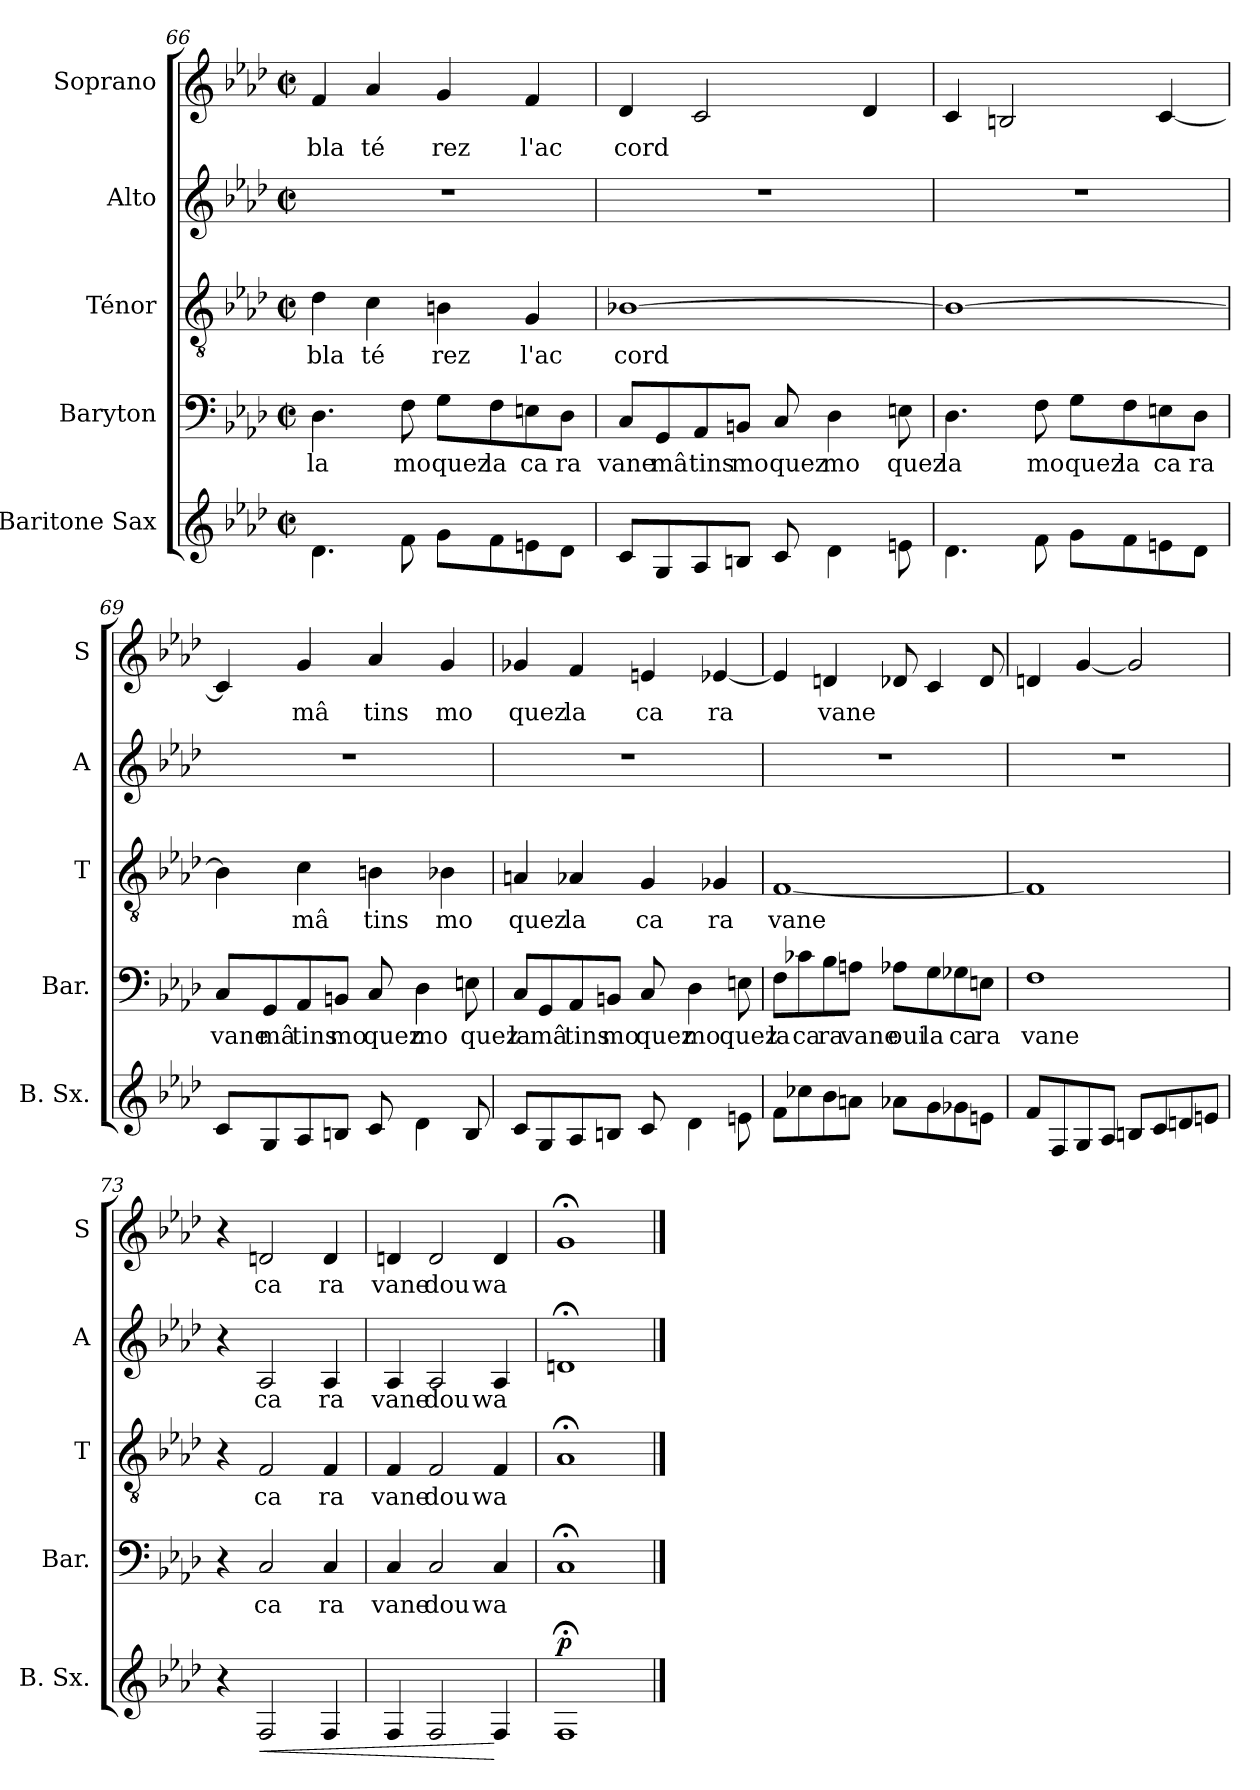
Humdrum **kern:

**kern	**text	**dynam	**kern	**text	**kern	**text	**kern	**text	**kern	**text
*part5	*part5	*part5	*part4	*part4	*part3	*part3	*part2	*part2	*part1	*part1
*staff5	*staff5	*staff5	*staff4	*staff4	*staff3	*staff3	*staff2	*staff2	*staff1	*staff1
*I"Baritone Sax	*	*	*I"Baryton	*	*I"Ténor	*	*I"Alto	*	*I"Soprano	*
*I'B. Sx.	*	*	*I'Bar.	*	*I'T	*	*I'A	*	*I'S	*
*clefG2	*	*	*clefF4	*	*clefGv2	*	*clefG2	*	*clefG2	*
*ITrd12c21	*	*	*	*	*	*	*	*	*	*
*k[b-e-a-d-]	*	*	*k[b-e-a-d-]	*	*k[b-e-a-d-]	*	*k[b-e-a-d-]	*	*k[b-e-a-d-]	*
*A-:	*	*	*A-:	*	*A-:	*	*A-:	*	*A-:	*
*M2/2	*	*	*M2/2	*	*M2/2	*	*M2/2	*	*M2/2	*
*met(c|)	*	*	*met(c|)	*	*met(c|)	*	*met(c|)	*	*met(c|)	*
=66	=66	=66	=66	=66	=66	=66	=66	=66	=66	=66
!	!	!	!	!LO:LY:b	!	!LO:LY:b	!	!	!	!LO:LY:b
4.D-\	.	.	4.D-\	la	4d-\	bla	1r	.	4f/	bla
!	!	!	!	!	!	!LO:LY:b	!	!	!	!LO:LY:b
.	.	.	.	.	4c\	té	.	.	4a-/	té
!	!	!	!	!LO:LY:b	!	!	!	!	!	!
8F\	.	.	8F\	mo	.	.	.	.	.	.
!	!	!	!	!LO:LY:b	!	!LO:LY:b	!	!	!	!LO:LY:b
8G\L	.	.	8G\L	quez	4Bn\	rez	.	.	4g/	rez
!	!	!	!	!LO:LY:b	!	!	!	!	!	!
8F\	.	.	8F\	la	.	.	.	.	.	.
!	!	!	!	!LO:LY:b	!	!LO:LY:b	!	!	!	!LO:LY:b
8En\	.	.	8En\	ca	4G/	l'ac	.	.	4f/	l'ac
!	!	!	!	!LO:LY:b	!	!	!	!	!	!
8D-\J	.	.	8D-\J	ra	.	.	.	.	.	.
!!LO:LB:g=z
=67	=67	=67	=67	=67	=67	=67	=67	=67	=67	=67
!	!	!	!	!LO:LY:b	!	!LO:LY:b	!	!	!	!LO:LY:b
8C/L	.	.	8C/L	vane	[1B-X	cord	1r	.	4d-/	cord
!	!	!	!	!LO:LY:b	!	!	!	!	!	!
8GG/	.	.	8GG/	mâ	.	.	.	.	.	.
!	!	!	!	!LO:LY:b	!	!	!	!	!	!
8AA-/	.	.	8AA-/	tins	.	.	.	.	2c/	.
!	!	!	!	!LO:LY:b	!	!	!	!	!	!
8BBn/J	.	.	8BBn/J	mo	.	.	.	.	.	.
!	!	!	!	!LO:LY:b	!	!	!	!	!	!
8C/	.	.	8C/	quez	.	.	.	.	.	.
!	!	!	!	!LO:LY:b	!	!	!	!	!	!
4D-\	.	.	4D-\	mo	.	.	.	.	.	.
.	.	.	.	.	.	.	.	.	4d-/	.
!	!	!	!	!LO:LY:b	!	!	!	!	!	!
8En\	.	.	8En\	quez	.	.	.	.	.	.
=68	=68	=68	=68	=68	=68	=68	=68	=68	=68	=68
!	!	!	!	!LO:LY:b	!	!	!	!	!	!
4.D-\	.	.	4.D-\	la	1B-_	.	1r	.	4c/	.
.	.	.	.	.	.	.	.	.	2Bn/	.
!	!	!	!	!LO:LY:b	!	!	!	!	!	!
8F\	.	.	8F\	mo	.	.	.	.	.	.
!	!	!	!	!LO:LY:b	!	!	!	!	!	!
8G\L	.	.	8G\L	quez	.	.	.	.	.	.
!	!	!	!	!LO:LY:b	!	!	!	!	!	!
8F\	.	.	8F\	la	.	.	.	.	.	.
!	!	!	!	!LO:LY:b	!	!	!	!	!	!
8En\	.	.	8En\	ca	.	.	.	.	[4c/	.
!	!	!	!	!LO:LY:b	!	!	!	!	!	!
8D-\J	.	.	8D-\J	ra	.	.	.	.	.	.
=69	=69	=69	=69	=69	=69	=69	=69	=69	=69	=69
!	!	!	!	!LO:LY:b	!	!	!	!	!	!
8C/L	.	.	8C/L	vane	4B-\]	.	1r	.	4c/]	.
!	!	!	!	!LO:LY:b	!	!	!	!	!	!
8GG/	.	.	8GG/	mâ	.	.	.	.	.	.
!	!	!	!	!LO:LY:b	!	!LO:LY:b	!	!	!	!LO:LY:b
8AA-/	.	.	8AA-/	tins	4c\	mâ	.	.	4g/	mâ
!	!	!	!	!LO:LY:b	!	!	!	!	!	!
8BBn/J	.	.	8BBn/J	mo	.	.	.	.	.	.
!	!	!	!	!LO:LY:b	!	!LO:LY:b	!	!	!	!LO:LY:b
8C/	.	.	8C/	quez	4Bn\	tins	.	.	4a-/	tins
!	!	!	!	!LO:LY:b	!	!	!	!	!	!
4D-\	.	.	4D-\	mo	.	.	.	.	.	.
!	!	!	!	!	!	!LO:LY:b	!	!	!	!LO:LY:b
.	.	.	.	.	4B-X\	mo	.	.	4g/	mo
!	!	!	!	!LO:LY:b	!	!	!	!	!	!
8BB/	.	.	8En\	quez	.	.	.	.	.	.
!!LO:PB:g=z
=70	=70	=70	=70	=70	=70	=70	=70	=70	=70	=70
!	!	!	!	!LO:LY:b	!	!LO:LY:b	!	!	!	!LO:LY:b
8C/L	.	.	8C/L	la	4An/	quez	1r	.	4g-X/	quez
!	!	!	!	!LO:LY:b	!	!	!	!	!	!
8GG/	.	.	8GG/	mâ	.	.	.	.	.	.
!	!	!	!	!LO:LY:b	!	!LO:LY:b	!	!	!	!LO:LY:b
8AA-/	.	.	8AA-/	tins	4A-X/	la	.	.	4f/	la
!	!	!	!	!LO:LY:b	!	!	!	!	!	!
8BBn/J	.	.	8BBn/J	mo	.	.	.	.	.	.
!	!	!	!	!LO:LY:b	!	!LO:LY:b	!	!	!	!LO:LY:b
8C/	.	.	8C/	quez	4G/	ca	.	.	4en/	ca
!	!	!	!	!LO:LY:b	!	!	!	!	!	!
4D-\	.	.	4D-\	mo	.	.	.	.	.	.
!	!	!	!	!	!	!LO:LY:b	!	!	!	!LO:LY:b
.	.	.	.	.	4G-X/	ra	.	.	[4e-X/	ra
!	!	!	!	!LO:LY:b	!	!	!	!	!	!
8En\	.	.	8En\	quez	.	.	.	.	.	.
=71	=71	=71	=71	=71	=71	=71	=71	=71	=71	=71
!	!	!	!	!LO:LY:b	!	!LO:LY:b	!	!	!	!
8F\L	.	.	8F\L	la	[1F	vane	1r	.	4e-/]	.
!	!	!	!	!LO:LY:b	!	!	!	!	!	!
8c-X\	.	.	8c-X\	ca	.	.	.	.	.	.
!	!	!	!	!LO:LY:b	!	!	!	!	!	!LO:LY:b
8B-\	.	.	8B-\	ra	.	.	.	.	4dn/	vane
!	!	!	!	!LO:LY:b	!	!	!	!	!	!
8An\J	.	.	8An\J	vane	.	.	.	.	.	.
!	!	!	!	!LO:LY:b	!	!	!	!	!	!
8A-X\L	.	.	8A-X\L	oui	.	.	.	.	8d-X/	.
!	!	!	!	!LO:LY:b	!	!	!	!	!	!
8G\	.	.	8G\	la	.	.	.	.	4c/	.
!	!	!	!	!LO:LY:b	!	!	!	!	!	!
8G-X\	.	.	8G-X\	ca	.	.	.	.	.	.
!	!	!	!	!LO:LY:b	!	!	!	!	!	!
8En\J	.	.	8En\J	ra	.	.	.	.	8d-/	.
=72	=72	=72	=72	=72	=72	=72	=72	=72	=72	=72
!	!	!	!	!LO:LY:b	!	!	!	!	!	!
8F/L	.	.	1F	vane	1F]	.	1r	.	4dn/	.
8FF/	.	.	.	.	.	.	.	.	.	.
8GG/	.	.	.	.	.	.	.	.	[4g/	.
8AA-/J	.	.	.	.	.	.	.	.	.	.
8BBn/L	.	.	.	.	.	.	.	.	2g/]	.
8C/	.	.	.	.	.	.	.	.	.	.
8Dn/	.	.	.	.	.	.	.	.	.	.
8En/J	.	.	.	.	.	.	.	.	.	.
!!LO:LB:g=z
=73	=73	=73	=73	=73	=73	=73	=73	=73	=73	=73
4r	.	.	4r	.	4r	.	4r	.	4r	.
!	!	!LO:HP:b	!	!LO:LY:b	!	!LO:LY:b	!	!LO:LY:b	!	!LO:LY:b
2FF/	.	<	2C/	ca	2F/	ca	2A-/	ca	2dn/	ca
!	!	!	!	!LO:LY:b	!	!LO:LY:b	!	!LO:LY:b	!	!LO:LY:b
4FF/	.	.	4C/	ra	4F/	ra	4A-/	ra	4d/	ra
=74	=74	=74	=74	=74	=74	=74	=74	=74	=74	=74
!	!	!	!	!LO:LY:b	!	!LO:LY:b	!	!LO:LY:b	!	!LO:LY:b
4FF/	.	.	4C/	vane	4F/	vane	4A-/	vane	4dn/	vane
!	!	!	!	!LO:LY:b	!	!LO:LY:b	!	!LO:LY:b	!	!LO:LY:b
2FF/	.	.	2C/	dou	2F/	dou	2A-/	dou	2d/	dou
!	!	!	!	!LO:LY:b	!	!LO:LY:b	!	!LO:LY:b	!	!LO:LY:b
4FF/	.	[	4C/	wa	4F/	wa	4A-/	wa	4d/	wa
=75	=75	=75	=75	=75	=75	=75	=75	=75	=75	=75
!	!	!LO:DY:b	!	!	!	!	!	!	!	!
1FF;<	.	p	1C;<	.	1A-;<	.	1dn;<	.	1g;<	.
==	==	==	==	==	==	==	==	==	==	==
*-	*-	*-	*-	*-	*-	*-	*-	*-	*-	*-
